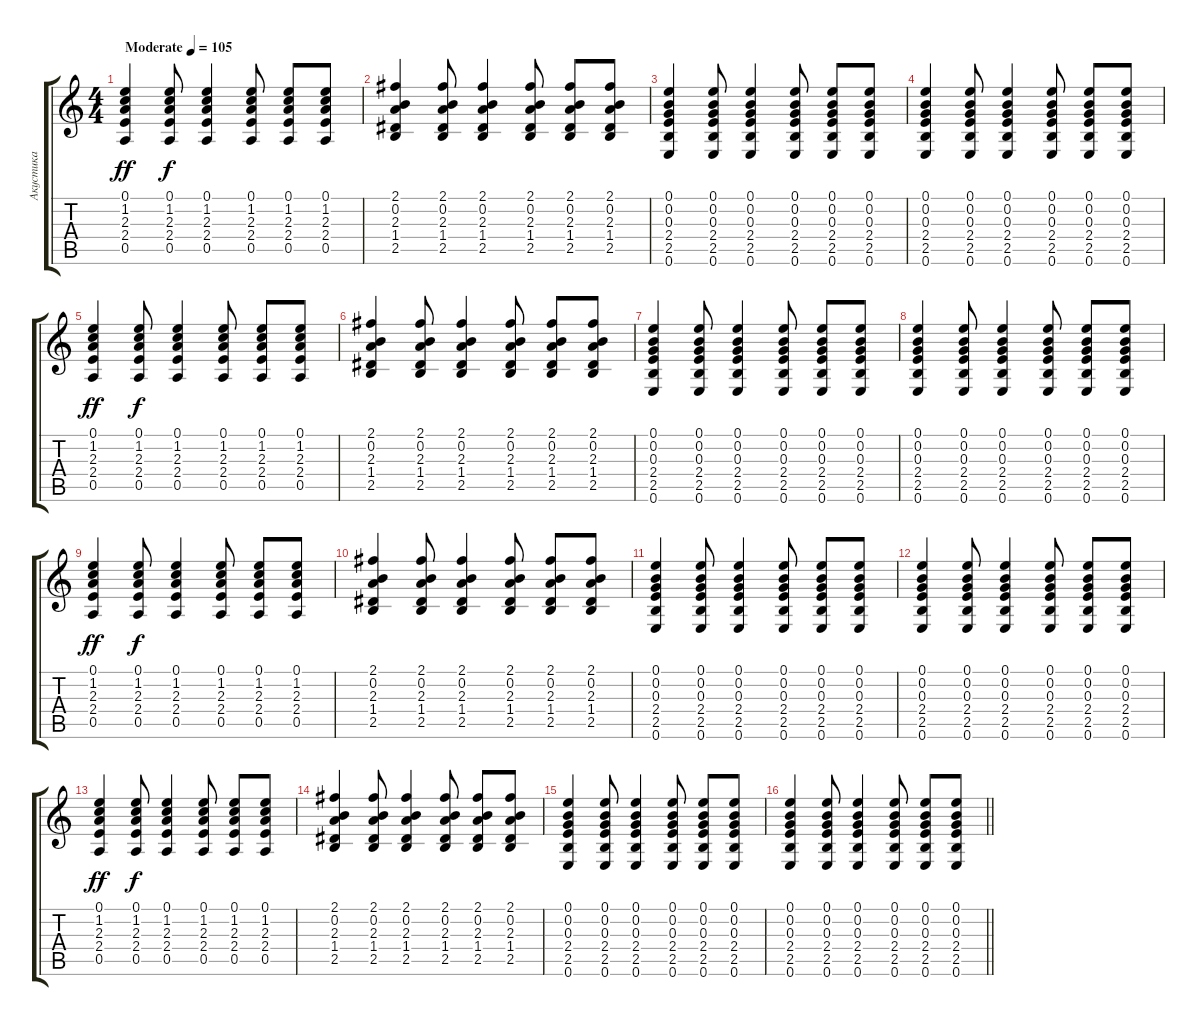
\track ("Акустика" "Акустика") {instrument acousticguitarsteel}
\staff {score tabs}
\tuning (E4 B3 G3 D3 A2 E2) {hide}
\ts (4 4)
\tempo (105 "Moderate")
\clef g2
\ks c
(0.1 1.2 2.3 2.4 0.5).4{dy ff instrument acousticguitarsteel} (0.1 1.2 2.3 2.4 0.5).8{dy f} (0.1 1.2 2.3 2.4 0.5).4 (0.1 1.2 2.3 2.4 0.5).8 (0.1 1.2 2.3 2.4 0.5).8 (0.1 1.2 2.3 2.4 0.5).8 |
(2.1 0.2 2.3 1.4 2.5).4 (2.1 0.2 2.3 1.4 2.5).8 (2.1 0.2 2.3 1.4 2.5).4 (2.1 0.2 2.3 1.4 2.5).8 (2.1 0.2 2.3 1.4 2.5).8 (2.1 0.2 2.3 1.4 2.5).8 |
(0.1 0.2 0.3 2.4 2.5 0.6).4 (0.1 0.2 0.3 2.4 2.5 0.6).8 (0.1 0.2 0.3 2.4 2.5 0.6).4 (0.1 0.2 0.3 2.4 2.5 0.6).8 (0.1 0.2 0.3 2.4 2.5 0.6).8 (0.1 0.2 0.3 2.4 2.5 0.6).8 |
(0.1 0.2 0.3 2.4 2.5 0.6).4 (0.1 0.2 0.3 2.4 2.5 0.6).8 (0.1 0.2 0.3 2.4 2.5 0.6).4 (0.1 0.2 0.3 2.4 2.5 0.6).8 (0.1 0.2 0.3 2.4 2.5 0.6).8 (0.1 0.2 0.3 2.4 2.5 0.6).8 |
(0.1 1.2 2.3 2.4 0.5).4{dy ff} (0.1 1.2 2.3 2.4 0.5).8{dy f} (0.1 1.2 2.3 2.4 0.5).4 (0.1 1.2 2.3 2.4 0.5).8 (0.1 1.2 2.3 2.4 0.5).8 (0.1 1.2 2.3 2.4 0.5).8 |
(2.1 0.2 2.3 1.4 2.5).4 (2.1 0.2 2.3 1.4 2.5).8 (2.1 0.2 2.3 1.4 2.5).4 (2.1 0.2 2.3 1.4 2.5).8 (2.1 0.2 2.3 1.4 2.5).8 (2.1 0.2 2.3 1.4 2.5).8 |
(0.1 0.2 0.3 2.4 2.5 0.6).4 (0.1 0.2 0.3 2.4 2.5 0.6).8 (0.1 0.2 0.3 2.4 2.5 0.6).4 (0.1 0.2 0.3 2.4 2.5 0.6).8 (0.1 0.2 0.3 2.4 2.5 0.6).8 (0.1 0.2 0.3 2.4 2.5 0.6).8 |
(0.1 0.2 0.3 2.4 2.5 0.6).4 (0.1 0.2 0.3 2.4 2.5 0.6).8 (0.1 0.2 0.3 2.4 2.5 0.6).4 (0.1 0.2 0.3 2.4 2.5 0.6).8 (0.1 0.2 0.3 2.4 2.5 0.6).8 (0.1 0.2 0.3 2.4 2.5 0.6).8 |
(0.1 1.2 2.3 2.4 0.5).4{dy ff} (0.1 1.2 2.3 2.4 0.5).8{dy f} (0.1 1.2 2.3 2.4 0.5).4 (0.1 1.2 2.3 2.4 0.5).8 (0.1 1.2 2.3 2.4 0.5).8 (0.1 1.2 2.3 2.4 0.5).8 |
(2.1 0.2 2.3 1.4 2.5).4 (2.1 0.2 2.3 1.4 2.5).8 (2.1 0.2 2.3 1.4 2.5).4 (2.1 0.2 2.3 1.4 2.5).8 (2.1 0.2 2.3 1.4 2.5).8 (2.1 0.2 2.3 1.4 2.5).8 |
(0.1 0.2 0.3 2.4 2.5 0.6).4 (0.1 0.2 0.3 2.4 2.5 0.6).8 (0.1 0.2 0.3 2.4 2.5 0.6).4 (0.1 0.2 0.3 2.4 2.5 0.6).8 (0.1 0.2 0.3 2.4 2.5 0.6).8 (0.1 0.2 0.3 2.4 2.5 0.6).8 |
(0.1 0.2 0.3 2.4 2.5 0.6).4 (0.1 0.2 0.3 2.4 2.5 0.6).8 (0.1 0.2 0.3 2.4 2.5 0.6).4 (0.1 0.2 0.3 2.4 2.5 0.6).8 (0.1 0.2 0.3 2.4 2.5 0.6).8 (0.1 0.2 0.3 2.4 2.5 0.6).8 |
(0.1 1.2 2.3 2.4 0.5).4{dy ff} (0.1 1.2 2.3 2.4 0.5).8{dy f} (0.1 1.2 2.3 2.4 0.5).4 (0.1 1.2 2.3 2.4 0.5).8 (0.1 1.2 2.3 2.4 0.5).8 (0.1 1.2 2.3 2.4 0.5).8 |
(2.1 0.2 2.3 1.4 2.5).4 (2.1 0.2 2.3 1.4 2.5).8 (2.1 0.2 2.3 1.4 2.5).4 (2.1 0.2 2.3 1.4 2.5).8 (2.1 0.2 2.3 1.4 2.5).8 (2.1 0.2 2.3 1.4 2.5).8 |
(0.1 0.2 0.3 2.4 2.5 0.6).4 (0.1 0.2 0.3 2.4 2.5 0.6).8 (0.1 0.2 0.3 2.4 2.5 0.6).4 (0.1 0.2 0.3 2.4 2.5 0.6).8 (0.1 0.2 0.3 2.4 2.5 0.6).8 (0.1 0.2 0.3 2.4 2.5 0.6).8 |
\barLineRight lightlight
(0.1 0.2 0.3 2.4 2.5 0.6).4 (0.1 0.2 0.3 2.4 2.5 0.6).8 (0.1 0.2 0.3 2.4 2.5 0.6).4 (0.1 0.2 0.3 2.4 2.5 0.6).8 (0.1 0.2 0.3 2.4 2.5 0.6).8 (0.1 0.2 0.3 2.4 2.5 0.6).8
